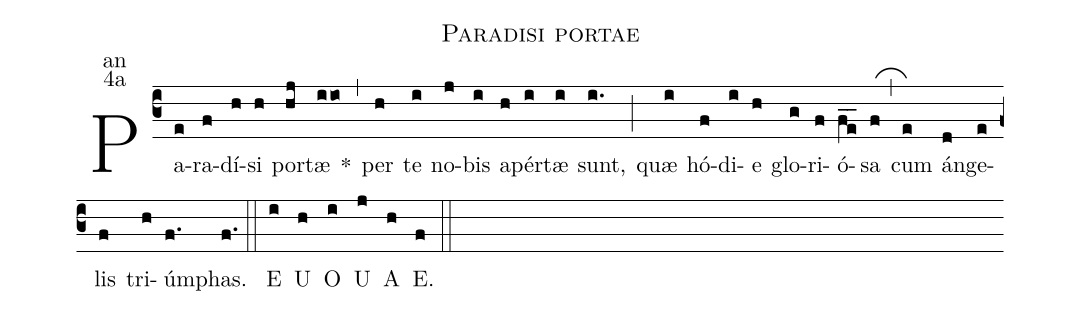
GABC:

name:Paradisi portae;
office-part:an;
mode:4a;
%%
(c3) Pa(e)ra(f)dí(h)si(h) por(hj)tæ(iio) <sp>*</sp>(,)
per(h) te(i) no(j)bis(i) a(h)pér(i)tæ(i) sunt,(i.) (;)
quæ(i) hó(f)di(i)e(h) glo(g)ri(f)ó(fe__)sa(f) (,_) cum(e) án(d)ge(e)lis(f) tri(h)úm(f.)phas.(f.) (::)
<eu>E(i) U(h) O(i) U(j) A(h) E.(f) </eu>(::)
